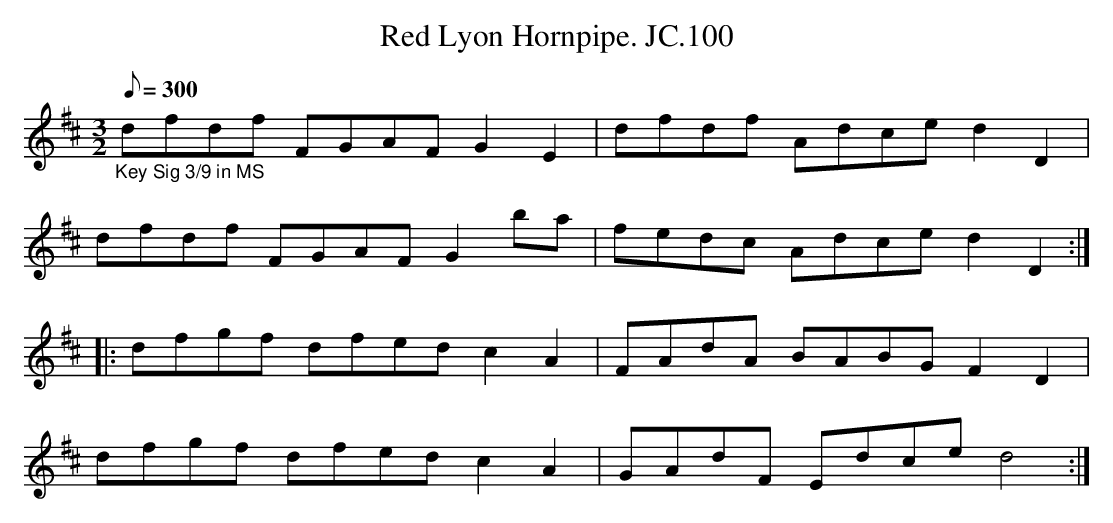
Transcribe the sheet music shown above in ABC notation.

X:1
T:Red Lyon Hornpipe. JC.100
M:3/2
L:1/8
Q:1/8=300
K:D
"_Key Sig 3/9 in MS"\\
dfdf FGAFG2E2|dfdf Adced2D2|
dfdf FGAFG2ba|fedc Adced2D2:|
|:dfgf dfedc2A2|FAdA BABGF2D2|
dfgf dfedc2A2|GAdF Edced4:|
